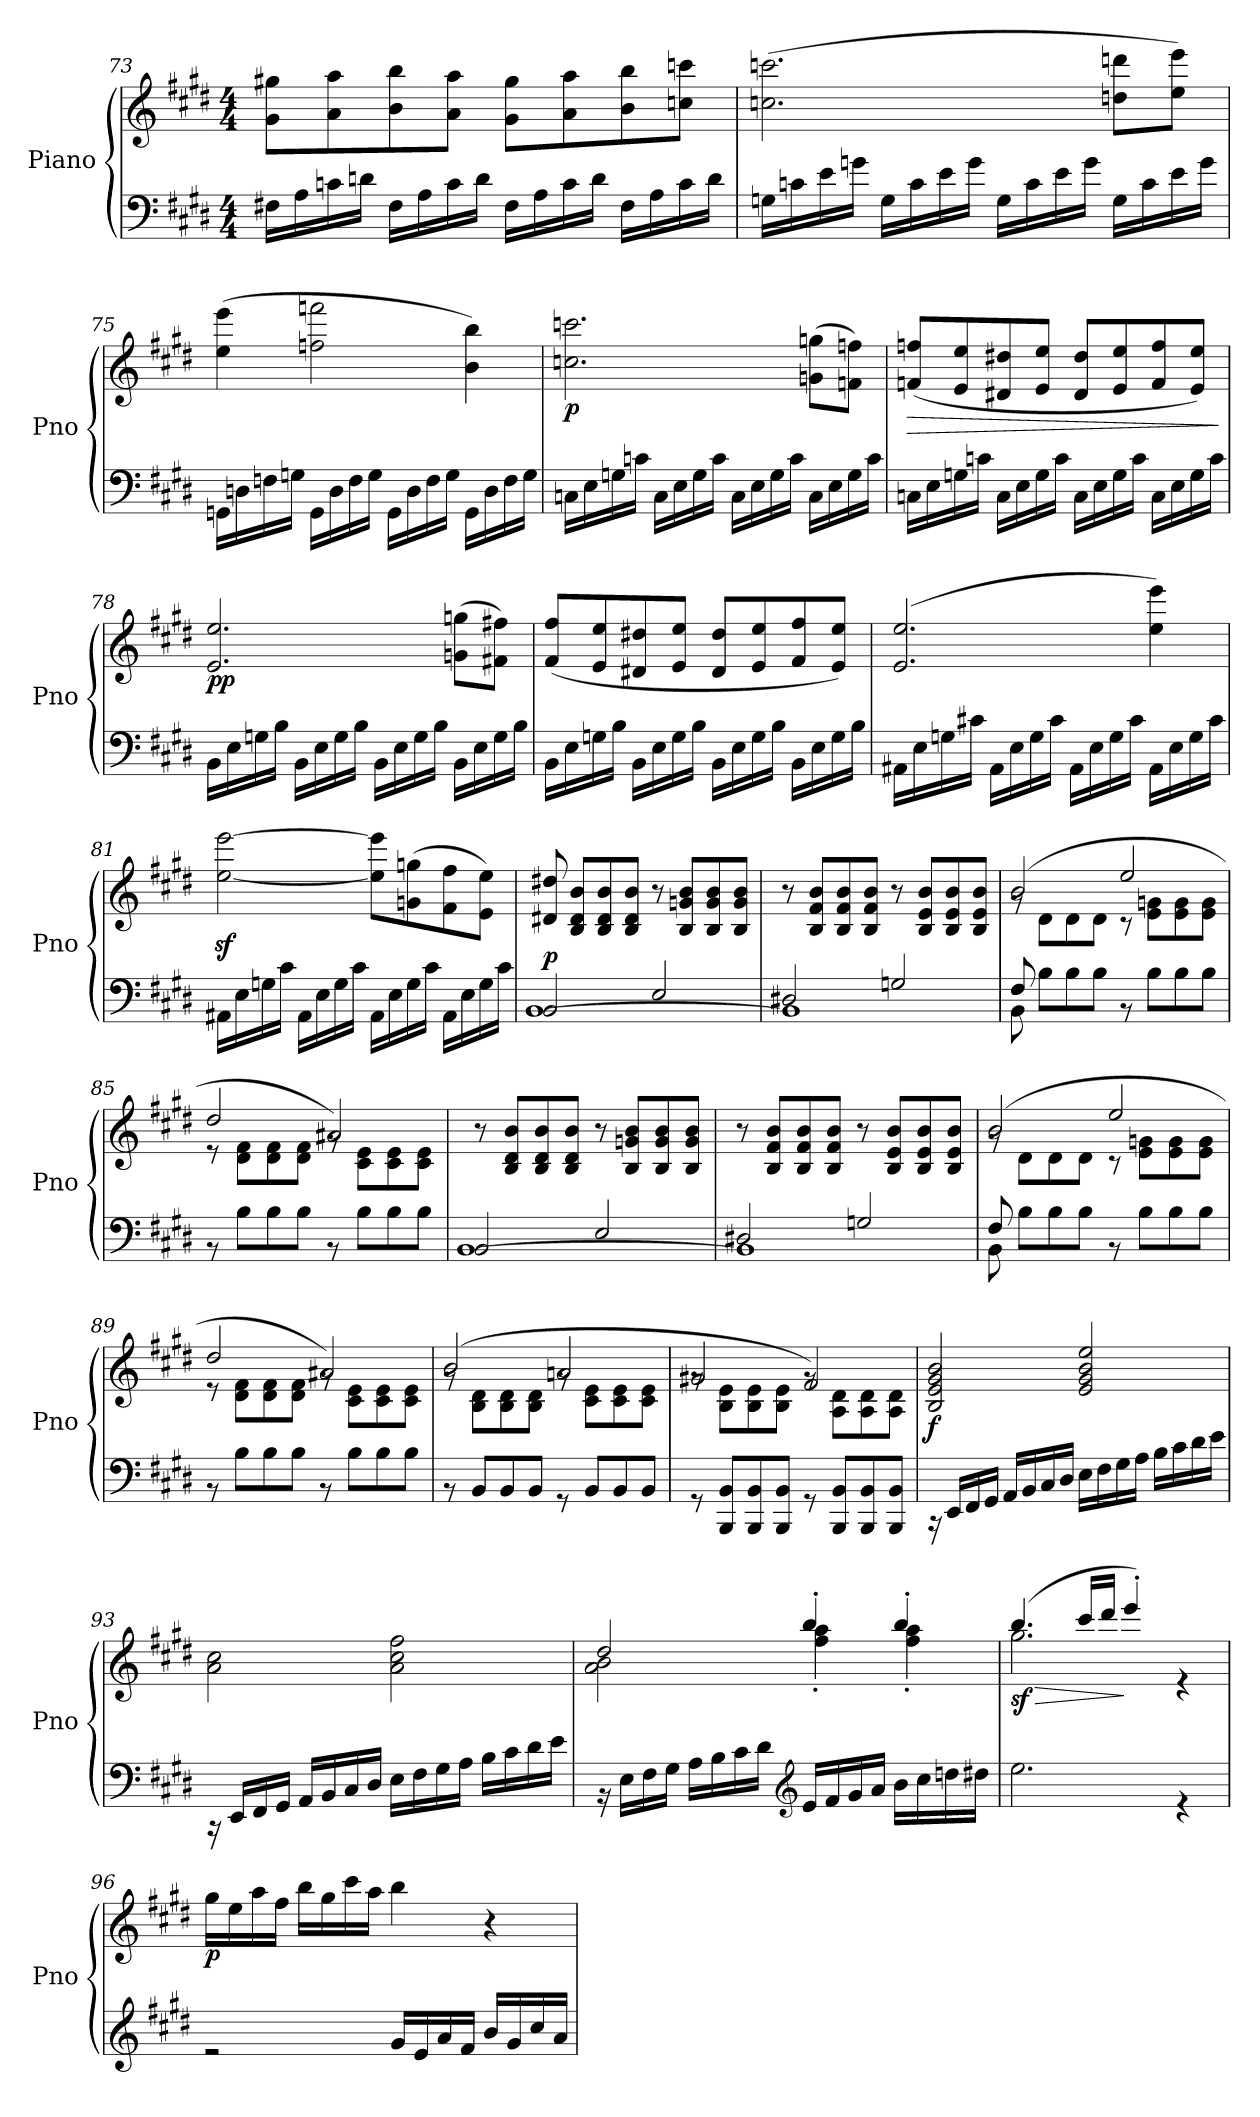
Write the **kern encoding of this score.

**kern	**kern	**dynam
*part1	*part1	*part1
*staff2	*staff1	*staff1/2
*I"Piano	*	*
*I'Pno	*	*
!!LO:LB:g=z
*clefF4	*clefG2	*
*k[f#c#g#d#]	*k[f#c#g#d#]	*
*M4/4	*M4/4	*
=73	=73	=73
*^	*	*
1ryy	16F#X\LL	8g#\ 8gg#X\L	.
.	16A\	.	.
.	16cn\	8a\ 8aa\	.
.	16dn\JJ	.	.
.	16F#\LL	8b\ 8bb\	.
.	16A\	.	.
.	16c\	8a\ 8aa\J	.
.	16d\JJ	.	.
.	16F#\LL	8g#\ 8gg#\L	.
.	16A\	.	.
.	16c\	8a\ 8aa\	.
.	16d\JJ	.	.
.	16F#\LL	8b\ 8bb\	.
.	16A\	.	.
.	16c\	8ccn\ 8cccn\J	.
.	16d\JJ	.	.
=74	=74	=74	=74
1ryy	16Gn\LL	(>2.ccn\ 2.cccn\	.
.	16cn\	.	.
.	16e\	.	.
.	16gn\JJ	.	.
.	16G\LL	.	.
.	16c\	.	.
.	16e\	.	.
.	16g\JJ	.	.
.	16G\LL	.	.
.	16c\	.	.
.	16e\	.	.
.	16g\JJ	.	.
.	16G\LL	8ddn\ 8dddn\L	.
.	16c\	.	.
.	16e\	8ee\ 8eee\J)	.
.	16g\JJ	.	.
!!LO:LB:g=z
=75	=75	=75	=75
1ryy	16GGn\LL	(>4ee\ 4eee\	.
.	16Dn\	.	.
.	16Fn\	.	.
.	16Gn\JJ	.	.
!	!	!	!LO:DY:b
.	16GG\LL	2ffn\ 2fffn\	other-dynamics
.	16D\	.	.
.	16F\	.	.
.	16G\JJ	.	.
.	16GG\LL	.	.
.	16D\	.	.
.	16F\	.	.
.	16G\JJ	.	.
.	16GG\LL	4b\ 4bb\)	.
.	16D\	.	.
.	16F\	.	.
.	16G\JJ	.	.
=76	=76	=76	=76
!	!	!	!LO:DY:b
1ryy	16Cn\LL	2.ccn\ 2.cccn\	p
.	16E\	.	.
.	16Gn\	.	.
.	16cn\JJ	.	.
.	16C\LL	.	.
.	16E\	.	.
.	16G\	.	.
.	16c\JJ	.	.
.	16C\LL	.	.
.	16E\	.	.
.	16G\	.	.
.	16c\JJ	.	.
.	16C\LL	(>8gn\ 8ggn\L	.
.	16E\	.	.
.	16G\	8fn\ 8ffn\J)	.
.	16c\JJ	.	.
!!LO:LB:g=z
=77	=77	=77	=77
!	!	!	!LO:HP:b
1ryy	16Cn\LL	(<8fn/ 8ffn/L	>
.	16E\	.	.
.	16Gn\	8e/ 8ee/	.
.	16cn\JJ	.	.
.	16C\LL	8d#X/ 8dd#X/	.
.	16E\	.	.
.	16G\	8e/ 8ee/J	.
.	16c\JJ	.	.
.	16C\LL	8d#/ 8dd#/L	.
.	16E\	.	.
.	16G\	8e/ 8ee/	.
.	16c\JJ	.	.
.	16C\LL	8f/ 8ff/	.
.	16E\	.	.
.	16G\	8e/ 8ee/J)	.
.	16c\JJ	.	.
*v	*v	*	*
.	.	]
=78	=78	=78
*^	*	*
!	!	!	!LO:DY:b
1ryy	16BB\LL	2.e/ 2.ee/	pp
.	16E\	.	.
.	16Gn\	.	.
.	16B\JJ	.	.
.	16BB\LL	.	.
.	16E\	.	.
.	16G\	.	.
.	16B\JJ	.	.
.	16BB\LL	.	.
.	16E\	.	.
.	16G\	.	.
.	16B\JJ	.	.
.	16BB\LL	(>8gn\ 8ggn\L	.
.	16E\	.	.
.	16G\	8f#X\ 8ff#X\J)	.
.	16B\JJ	.	.
!!LO:PB:g=z
=79	=79	=79	=79
1ryy	16BB\LL	(<8f#/ 8ff#/L	.
.	16E\	.	.
.	16Gn\	8e/ 8ee/	.
.	16B\JJ	.	.
.	16BB\LL	8d#X/ 8dd#X/	.
.	16E\	.	.
.	16G\	8e/ 8ee/J	.
.	16B\JJ	.	.
.	16BB\LL	8d#/ 8dd#/L	.
.	16E\	.	.
.	16G\	8e/ 8ee/	.
.	16B\JJ	.	.
.	16BB\LL	8f#/ 8ff#/	.
.	16E\	.	.
.	16G\	8e/ 8ee/J)	.
.	16B\JJ	.	.
=80	=80	=80	=80
1ryy	16AA#X\LL	(>2.e/ 2.ee/	.
.	16E\	.	.
.	16Gn\	.	.
.	16c#X\JJ	.	.
.	16AA#\LL	.	.
.	16E\	.	.
.	16G\	.	.
.	16c#\JJ	.	.
.	16AA#\LL	.	.
.	16E\	.	.
.	16G\	.	.
.	16c#\JJ	.	.
.	16AA#\LL	4ee\ 4eee\)	.
.	16E\	.	.
.	16G\	.	.
.	16c#\JJ	.	.
!!LO:LB:g=z
=81	=81	=81	=81
1ryy	16AA#X\LL	[2ee\z< [2eee\z<	.
.	16E\	.	.
.	16Gn\	.	.
.	16c#\JJ	.	.
.	16AA#\LL	.	.
.	16E\	.	.
.	16G\	.	.
.	16c#\JJ	.	.
.	16AA#\LL	8ee\] 8eee\]L	.
.	16E\	.	.
.	16G\	(>8gn\ 8ggn\	.
.	16c#\JJ	.	.
.	16AA#\LL	8f#\ 8ff#\	.
.	16E\	.	.
.	16G\	8e\ 8ee\J)	.
.	16c#\JJ	.	.
=82	=82	=82	=82
*	*^	*	*
!	!	!	!	!LO:DY:a=2
1ryy	2BB/	[1BB	8d#X/ 8dd#X/	p
.	.	.	8B/ 8d#/ 8b/L	.
.	.	.	8B/ 8d#/ 8b/	.
.	.	.	8B/ 8d#/ 8b/J	.
.	2E/	.	8r	.
.	.	.	8B/ 8gn/ 8b/L	.
.	.	.	8B/ 8g/ 8b/	.
.	.	.	8B/ 8g/ 8b/J	.
=83	=83	=83	=83	=83
1ryy	2D#X/	1BB]	8r	.
.	.	.	8B/ 8f#/ 8b/L	.
.	.	.	8B/ 8f#/ 8b/	.
.	.	.	8B/ 8f#/ 8b/J	.
.	2Gn/	.	8r	.
.	.	.	8B/ 8e/ 8b/L	.
.	.	.	8B/ 8e/ 8b/	.
.	.	.	8B/ 8e/ 8b/J	.
!!LO:LB:g=z
=84	=84	=84	=84	=84
*	*	*	*^	*
1ryy	8F#/	8BB\	(>2b/	8rg	.
.	8B\L	2..ryy	.	8d#\L	.
.	8B\	.	.	8d#\	.
.	8B\J	.	.	8d#\J	.
.	8r	.	2ee/	8r	.
.	8B\L	.	.	8e\ 8gn\L	.
.	8B\	.	.	8e\ 8g\	.
.	8B\J	.	.	8e\ 8g\J	.
*	*v	*v	*	*	*
=85	=85	=85	=85	=85
1ryy	8r	2dd#/	8r	.
.	8B\L	.	8d#\ 8f#\L	.
.	8B\	.	8d#\ 8f#\	.
.	8B\J	.	8d#\ 8f#\J	.
.	8r	2a#X/)	8rg	.
.	8B\L	.	8c#\ 8e\L	.
.	8B\	.	8c#\ 8e\	.
.	8B\J	.	8c#\ 8e\J	.
*	*	*v	*v	*
=86	=86	=86	=86
*	*^	*	*
1ryy	2BB/	[1BB	8r	.
.	.	.	8B/ 8d#/ 8b/L	.
.	.	.	8B/ 8d#/ 8b/	.
.	.	.	8B/ 8d#/ 8b/J	.
.	2E/	.	8r	.
.	.	.	8B/ 8gn/ 8b/L	.
.	.	.	8B/ 8g/ 8b/	.
.	.	.	8B/ 8g/ 8b/J	.
=87	=87	=87	=87	=87
1ryy	2D#X/	1BB]	8r	.
.	.	.	8B/ 8f#/ 8b/L	.
.	.	.	8B/ 8f#/ 8b/	.
.	.	.	8B/ 8f#/ 8b/J	.
.	2Gn/	.	8r	.
.	.	.	8B/ 8e/ 8b/L	.
.	.	.	8B/ 8e/ 8b/	.
.	.	.	8B/ 8e/ 8b/J	.
!!LO:LB:g=z
=88	=88	=88	=88	=88
*	*	*	*^	*
1ryy	8F#/	8BB\	(>2b/	8rg	.
.	8B\L	2..ryy	.	8d#\L	.
.	8B\	.	.	8d#\	.
.	8B\J	.	.	8d#\J	.
.	8r	.	2ee/	8r	.
.	8B\L	.	.	8e\ 8gn\L	.
.	8B\	.	.	8e\ 8g\	.
.	8B\J	.	.	8e\ 8g\J	.
*	*v	*v	*	*	*
=89	=89	=89	=89	=89
1ryy	8r	2dd#/	8r	.
.	8B\L	.	8d#\ 8f#\L	.
.	8B\	.	8d#\ 8f#\	.
.	8B\J	.	8d#\ 8f#\J	.
.	8r	2a#X/)	8rg	.
.	8B\L	.	8c#\ 8e\L	.
.	8B\	.	8c#\ 8e\	.
.	8B\J	.	8c#\ 8e\J	.
=90	=90	=90	=90	=90
!	!	!	!	!LO:DY:b
1ryy	8r	(>2b/	8rg	other-dynamics
.	8BB/L	.	8B\ 8d#\L	.
.	8BB/	.	8B\ 8d#\	.
.	8BB/J	.	8B\ 8d#\J	.
.	8r	2an/	8rg	.
.	8BB/L	.	8c#\ 8e\L	.
.	8BB/	.	8c#\ 8e\	.
.	8BB/J	.	8c#\ 8e\J	.
=91	=91	=91	=91	=91
1ryy	8r	2g#X/	8rg	.
.	8BBB/ 8BB/L	.	8B\ 8e\L	.
.	8BBB/ 8BB/	.	8B\ 8e\	.
.	8BBB/ 8BB/J	.	8B\ 8e\J	.
.	8r	2f#/)	8rg	.
.	8BBB/ 8BB/L	.	8A\ 8d#\L	.
.	8BBB/ 8BB/	.	8A\ 8d#\	.
.	8BBB/ 8BB/J	.	8A\ 8d#\J	.
!!LO:LB:g=z
=92	=92	=92	=92	=92
!	!	!	!	!LO:DY:b
*	*	*v	*v	*
1ryy	16r	2B/ 2e/ 2g#/ 2b/	f
.	16EE/LL	.	.
.	16FF#/	.	.
.	16GG#/JJ	.	.
.	16AA/LL	.	.
.	16BB/	.	.
.	16C#/	.	.
.	16D#/JJ	.	.
.	16E\LL	2e/ 2g#/ 2b/ 2ee/	.
.	16F#\	.	.
.	16G#\	.	.
.	16A\JJ	.	.
.	16B\LL	.	.
.	16c#\	.	.
.	16d#\	.	.
.	16e\JJ	.	.
=93	=93	=93	=93
1ryy	16r	2a\ 2cc#\	.
.	16EE/LL	.	.
.	16FF#/	.	.
.	16GG#/JJ	.	.
.	16AA/LL	.	.
.	16BB/	.	.
.	16C#/	.	.
.	16D#/JJ	.	.
.	16E\LL	2a\ 2cc#\ 2ff#\	.
.	16F#\	.	.
.	16G#\	.	.
.	16A\JJ	.	.
.	16B\LL	.	.
.	16c#\	.	.
.	16d#\	.	.
.	16e\JJ	.	.
!!LO:LB:g=z
=94	=94	=94	=94
*	*	*^	*
1ryy	16r	2dd#/	2a\ 2b\	.
.	16E\LL	.	.	.
.	16F#\	.	.	.
.	16G#\JJ	.	.	.
.	16A\LL	.	.	.
.	16B\	.	.	.
.	16c#\	.	.	.
.	16d#\JJ	.	.	.
*clefG2	*	*	*	*
.	16e/LL	4bb'/	4ff#\' 4aa\'	.
.	16f#/	.	.	.
.	16g#/	.	.	.
.	16a/JJ	.	.	.
.	16b\LL	4bb'/	4ff#\' 4aa\'	.
.	16cc#\	.	.	.
.	16ddn\	.	.	.
.	16dd#X\JJ	.	.	.
=95	=95	=95	=95	=95
!	!	!	!	!LO:HP:b
!	!	!	!	!LO:DY:n=1:b
1ryy	2.ee\	(>4.bb/	2.gg#\	> sf
.	.	16ccc#/LL	.	.
.	.	16ddd#/JJ	.	.
.	.	4eee'/)	.	]
.	4r	4re	4ryy	.
=96	=96	=96	=96	=96
!	!	!	!	!LO:DY:b
*	*	*v	*v	*
1ryy	2r	16gg#\LL	p
.	.	16ee\	.
.	.	16aa\	.
.	.	16ff#\JJ	.
.	.	16bb\LL	.
.	.	16gg#\	.
.	.	16ccc#\	.
.	.	16aa\JJ	.
.	16g#/LL	4bb\	.
.	16e/	.	.
.	16a/	.	.
.	16f#/JJ	.	.
.	16b/LL	4r	.
.	16g#/	.	.
.	16cc#/	.	.
.	16a/JJ	.	.
*v	*v	*	*
=	=	=
*-	*-	*-
